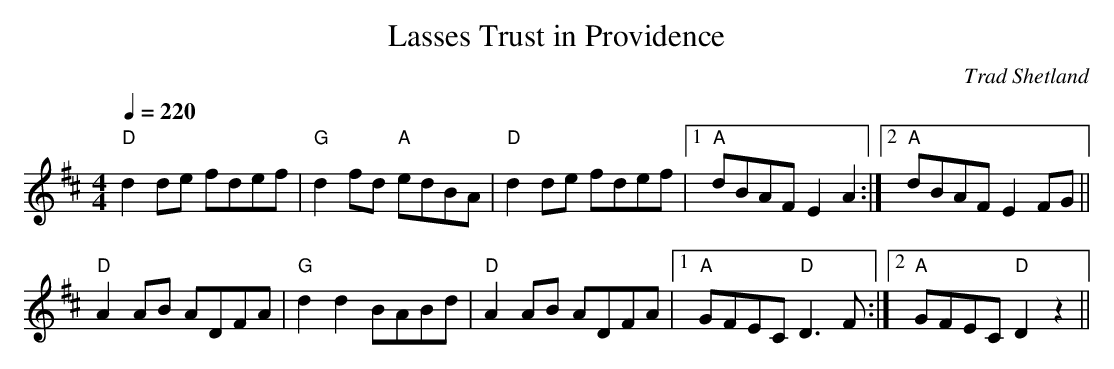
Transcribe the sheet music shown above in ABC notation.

X:1
T:Lasses Trust in Providence
M:4/4
L:1/8
Q:1/4=220
C:Trad Shetland
K:D
"D"d2 de fdef|"G"d2 fd "A"edBA|"D"d2 de fdef|[1"A"dBAF E2 A2:|[2"A"dBAF
E2 FG||!
"D"A2 AB ADFA|"G"d2 d2 BABd|"D"A2 AB ADFA|[1"A"GFEC "D"D3 F:|[2"A"GFEC
"D"D2 z2||!
